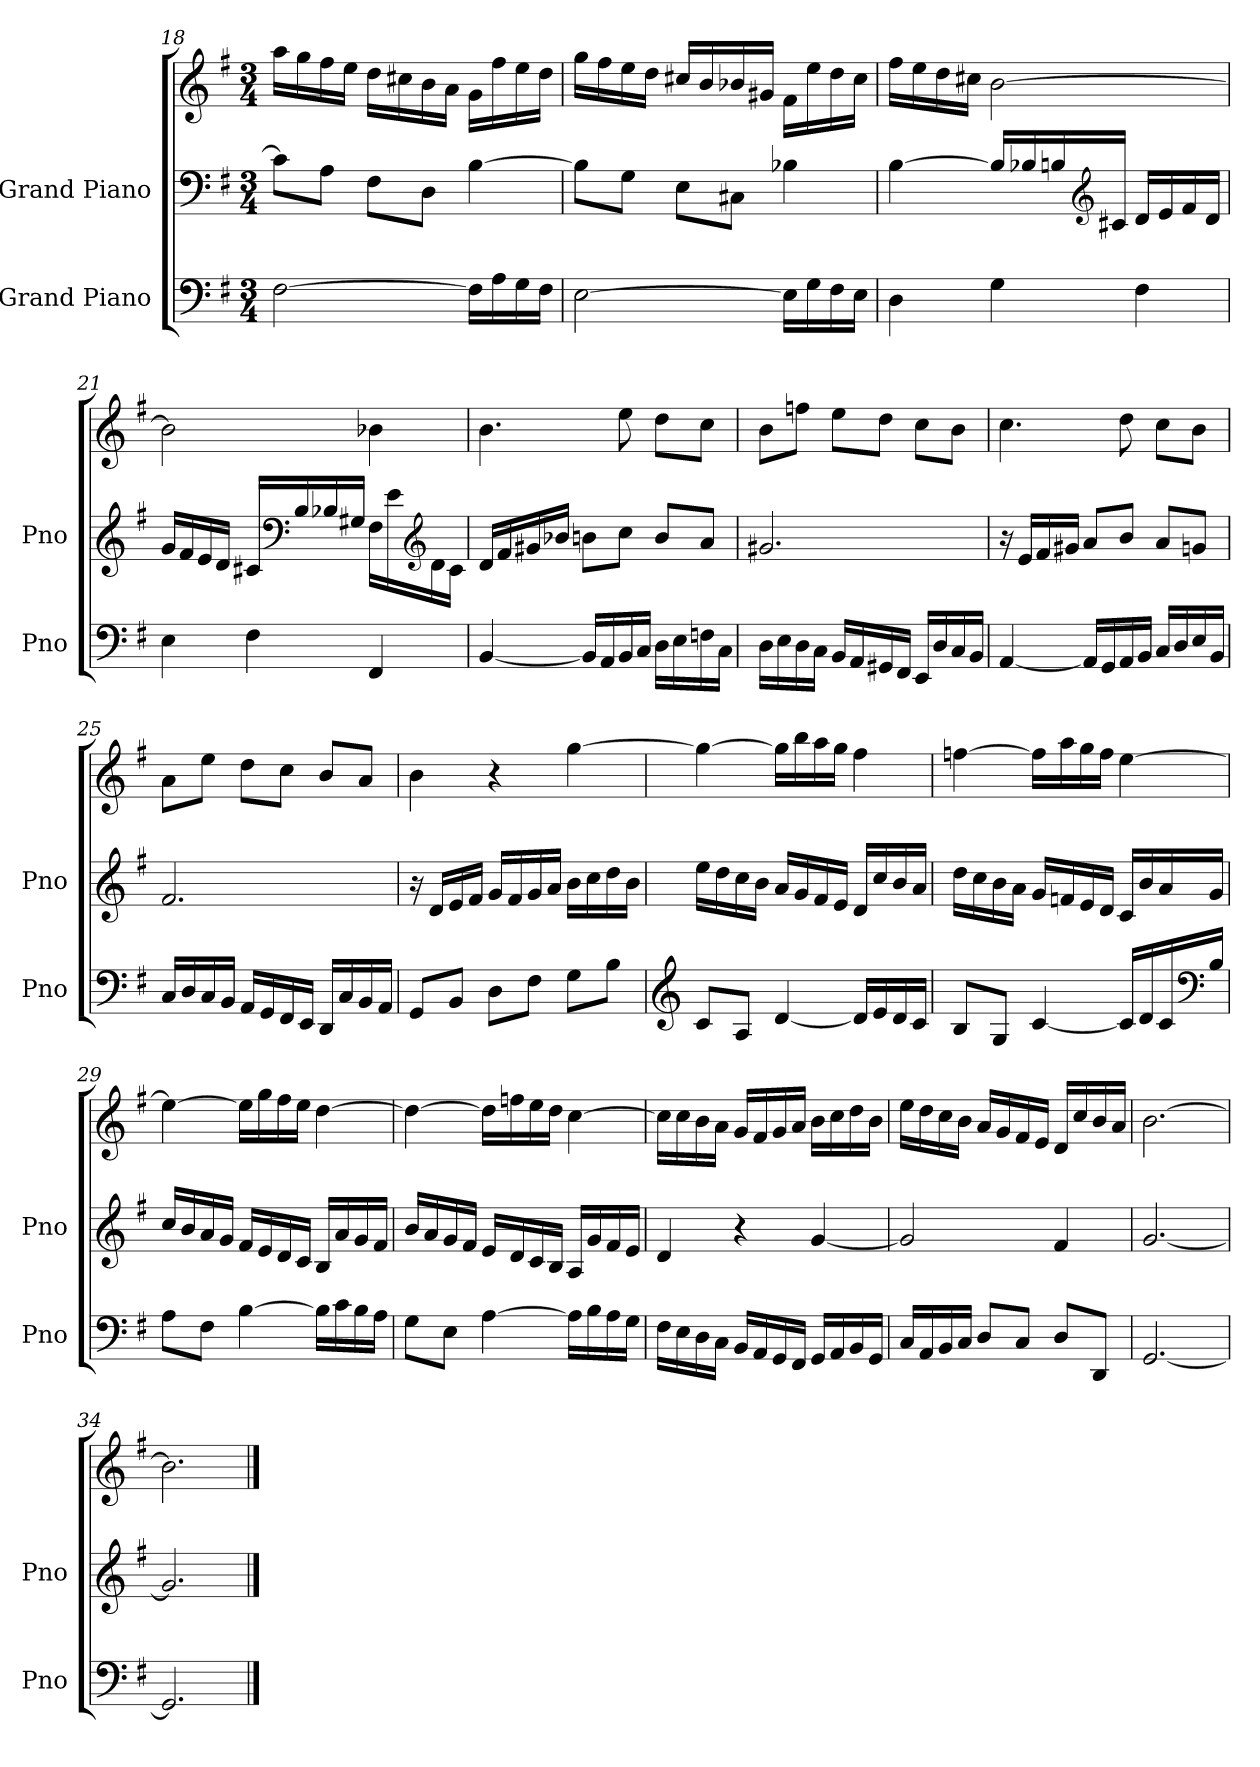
**kern	**kern	**kern
*part2	*part1	*part1
*staff3	*staff2	*staff1
*I"Grand Piano	*I"Grand Piano	*
*I'Pno	*I'Pno	*
*clefF4	*clefF4	*clefG2
*k[f#]	*k[f#]	*k[f#]
*M3/4	*M3/4	*M3/4
=18	=18	=18
[2F#\	8c#\L]	16aa\LL
.	.	16gg\
.	8A\J	16ff#\
.	.	16ee\JJ
.	8F#\L	16dd\LL
.	.	16cc#X\
.	8D\J	16b\
.	.	16a\JJ
16F#\LL]	[4B\	16g\LL
16A\	.	16ff#\
16G\	.	16ee\
16F#\JJ	.	16dd\JJ
!!LO:LB:g=z
=19	=19	=19
[2E\	8B\L]	16gg\LL
.	.	16ff#\
.	8G\J	16ee\
.	.	16dd\JJ
.	8E\L	16cc#X/LL
.	.	16b/
.	8C#X\J	16b-X/
.	.	16g#X/JJ
16E\LL]	4B-X\	16f#\LL
16G\	.	16ee\
16F#\	.	16dd\
16E\JJ	.	16cc#\JJ
=20	=20	=20
4D\	[4B\	16ff#\LL
.	.	16ee\
.	.	16dd\
.	.	16cc#X\JJ
4G\	16B/LL]	[2b\
.	16B-X/	.
.	16Bn/	.
*	*clefG2	*
.	16c#X/JJ	.
4F#\	16d/LL	.
.	16e/	.
.	16f#/	.
.	16d/JJ	.
=21	=21	=21
4E\	16g/LL	2b\]
.	16f#/	.
.	16e/	.
.	16d/JJ	.
4F#\	16c#X/LL	.
*	*clefF4	*
.	16B/	.
.	16B-X/	.
.	16G#X/JJ	.
4FF#/	16F#\LL	4b-X\
.	16e\	.
*	*clefG2	*
.	16d\	.
.	16c#\JJ	.
!!LO:LB:g=z
=22	=22	=22
[4BB/	16d/LL	4.b\
.	16f#/	.
.	16g#X/	.
.	16b-X/JJ	.
16BB/LL]	8bn\L	.
16AA/	.	.
16BB/	8cc\J	8ee\
16C/JJ	.	.
16D\LL	8b/L	8dd\L
16E\	.	.
16Fn\	8a/J	8cc\J
16C\JJ	.	.
=23	=23	=23
16D\LL	2.g#X/	8b\L
16E\	.	.
16D\	.	8ffn\J
16C\JJ	.	.
16BB/LL	.	8ee\L
16AA/	.	.
16GG#X/	.	8dd\J
16FF#/JJ	.	.
16EE/LL	.	8cc\L
16D/	.	.
16C/	.	8b\J
16BB/JJ	.	.
=24	=24	=24
[4AA/	16r	4.cc\
.	16e/LL	.
.	16f#/	.
.	16g#X/JJ	.
16AA/LL]	8a/L	.
16GG/	.	.
16AA/	8b/J	8dd\
16BB/JJ	.	.
16C/LL	8a/L	8cc\L
16D/	.	.
16E/	8gn/J	8b\J
16BB/JJ	.	.
!!LO:PB:g=z
=25	=25	=25
16C/LL	2.f#/	8a\L
16D/	.	.
16C/	.	8ee\J
16BB/JJ	.	.
16AA/LL	.	8dd\L
16GG/	.	.
16FF#/	.	8cc\J
16EE/JJ	.	.
16DD/LL	.	8b/L
16C/	.	.
16BB/	.	8a/J
16AA/JJ	.	.
=26	=26	=26
8GG/L	16r	4b\
.	16d/LL	.
8BB/J	16e/	.
.	16f#/JJ	.
8D\L	16g/LL	4r
.	16f#/	.
8F#\J	16g/	.
.	16a/JJ	.
8G\L	16b\LL	[4gg\
.	16cc\	.
8B\J	16dd\	.
.	16b\JJ	.
=27	=27	=27
*clefG2	*	*
8c/L	16ee\LL	4gg\_
.	16dd\	.
8A/J	16cc\	.
.	16b\JJ	.
[4d/	16a/LL	16gg\LL]
.	16g/	16bb\
.	16f#/	16aa\
.	16e/JJ	16gg\JJ
16d/LL]	16d/LL	4ff#\
16e/	16cc/	.
16d/	16b/	.
16c/JJ	16a/JJ	.
!!LO:LB:g=z
=28	=28	=28
8B/L	16dd\LL	[4ffn\
.	16cc\	.
8G/J	16b\	.
.	16a\JJ	.
[4c/	16g/LL	16ff\LL]
.	16fn/	16aa\
.	16e/	16gg\
.	16d/JJ	16ff\JJ
16c/LL]	16c/LL	[4ee\
16d/	16b/	.
16c/	16a/	.
*clefF4	*	*
16B/JJ	16g/JJ	.
=29	=29	=29
8A\L	16cc/LL	4ee\_
.	16b/	.
8F#\J	16a/	.
.	16g/JJ	.
[4B\	16f#/LL	16ee\LL]
.	16e/	16gg\
.	16d/	16ff#\
.	16c/JJ	16ee\JJ
16B\LL]	16B/LL	[4dd\
16c\	16a/	.
16B\	16g/	.
16A\JJ	16f#/JJ	.
=30	=30	=30
8G\L	16b/LL	4dd\_
.	16a/	.
8E\J	16g/	.
.	16f#/JJ	.
[4A\	16e/LL	16dd\LL]
.	16d/	16ffn\
.	16c/	16ee\
.	16B/JJ	16dd\JJ
16A\LL]	16A/LL	[4cc\
16B\	16g/	.
16A\	16f#/	.
16G\JJ	16e/JJ	.
!!LO:LB:g=z
=31	=31	=31
16F#\LL	4d/	16cc\LL]
16E\	.	16cc\
16D\	.	16b\
16C\JJ	.	16a\JJ
16BB/LL	4r	16g/LL
16AA/	.	16f#/
16GG/	.	16g/
16FF#/JJ	.	16a/JJ
16GG/LL	[4g/	16b\LL
16AA/	.	16cc\
16BB/	.	16dd\
16GG/JJ	.	16b\JJ
=32	=32	=32
16C/LL	2g/]	16ee\LL
16AA/	.	16dd\
16BB/	.	16cc\
*	*	*MM96
16C/JJ	.	16b\JJ
8D/L	.	16a/LL
*	*	*MM91
.	.	16g/
8C/J	.	16f#/
*	*	*MM86
.	.	16e/JJ
8D/L	4f#/	16d/LL
*	*	*MM82
.	.	16cc/
*	*	*MM75
8DD/J	.	16b/
.	.	16a/JJ
=33	=33	=33
*	*	*MM81
[2.GG/	[2.g/	[2.b\
=34	=34	=34
*	*	*MM100
2.GG/]	2.g/]	2.b\]
==	==	==
*-	*-	*-
